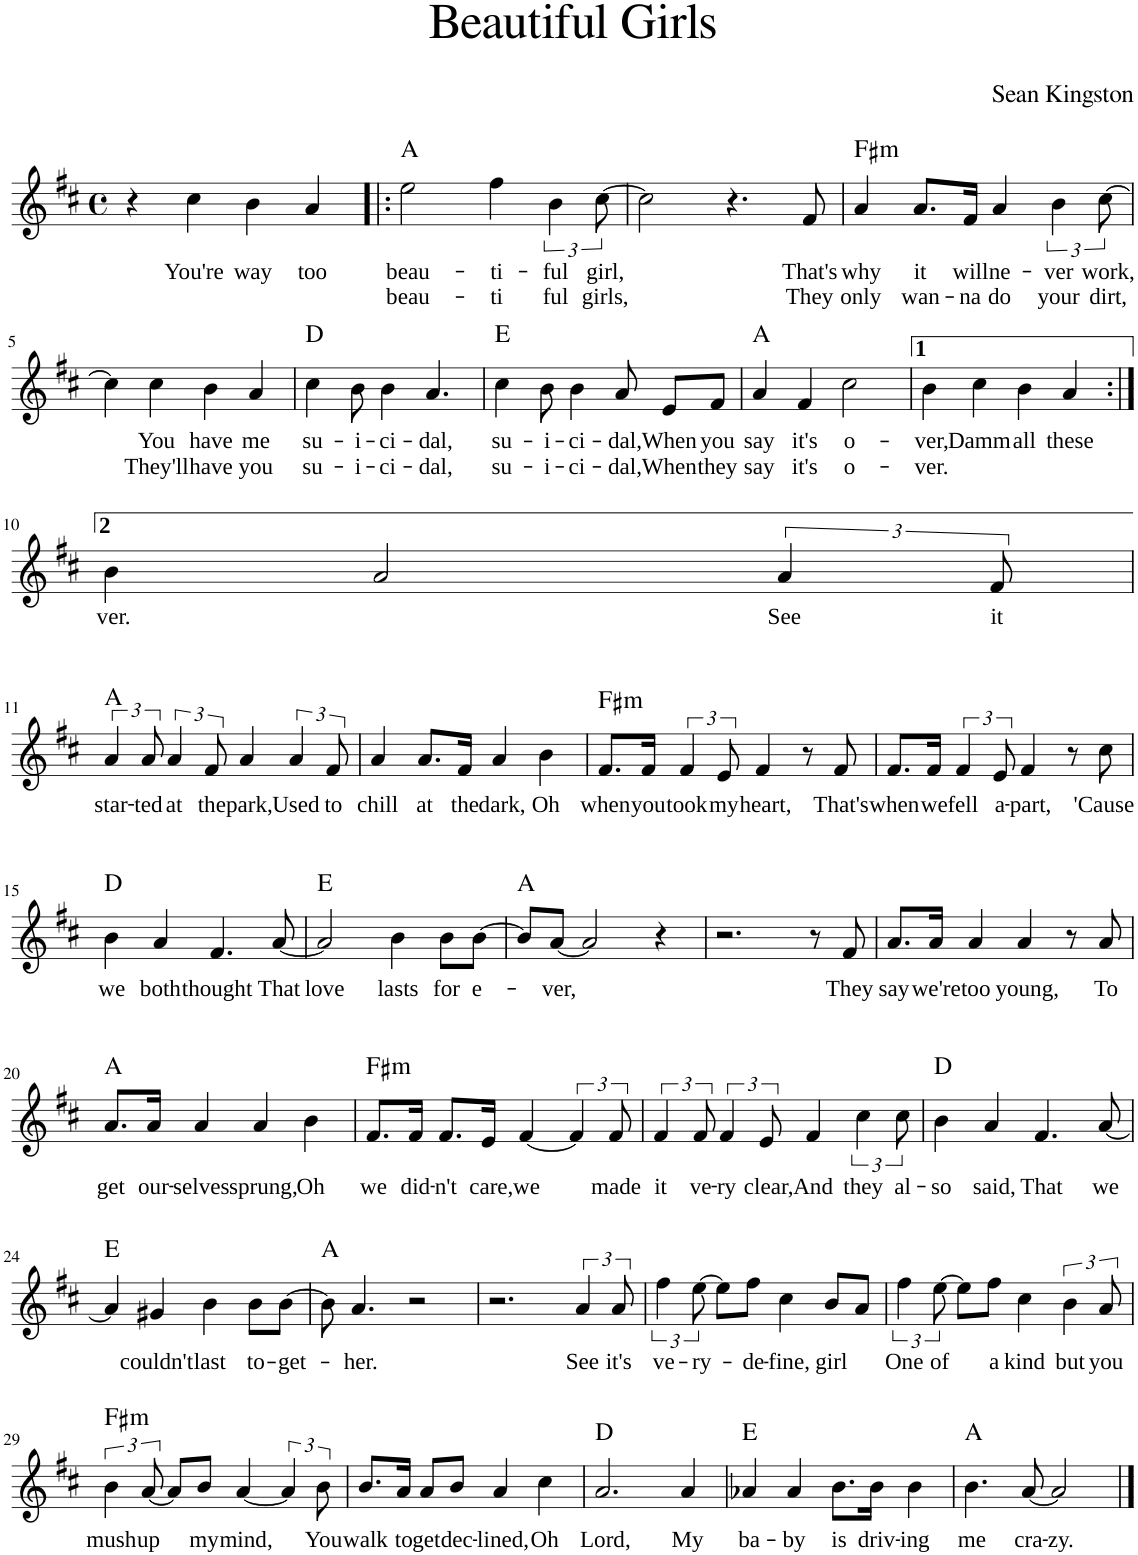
**kern	**text	**text	**harte
*part1	*part1	*part1	*part1
*staff1	*staff1	*staff1	*
*I"Piano	*	*	*
*I'Pno	*	*	*
*clefG2	*	*	*
*k[f#c#]	*	*	*
*M4/4	*	*	*
*met(c)	*	*	*
=1	=1	=1	=1
4r	.	.	.
!	!LO:LY:b	!	!
4cc#\	You're	.	.
!	!LO:LY:b	!	!
4b\	way	.	.
!	!LO:LY:b	!	!
4a/	too	.	.
=2!|:	=2!|:	=2!|:	=2!|:
!	!LO:LY:b	!LO:LY:b	!LO:H:kt=N.C.
2ee\	beau-	beau-	N
!	!LO:LY:b	!LO:LY:b	!
4ff#\	-ti-	-ti	.
!	!LO:LY:b	!LO:LY:b	!
6b\	-ful	ful	.
!	!LO:LY:b	!LO:LY:b	!
[12cc#\	girl,	girls,	.
=3	=3	=3	=3
2cc#\]	.	.	.
4.r	.	.	.
!	!LO:LY:b	!LO:LY:b	!
8f#/	That's	They	.
=4	=4	=4	=4
!	!LO:LY:b	!LO:LY:b	!LO:H:kt=m
4a/	why	only	F#:min
!	!LO:LY:b	!LO:LY:b	!
8.a/L	it	wan-	.
!	!LO:LY:b	!LO:LY:b	!
16f#/Jk	will	-na	.
!	!LO:LY:b	!LO:LY:b	!
4a/	ne-	do	.
!	!LO:LY:b	!LO:LY:b	!
6b\	-ver	your	.
!	!LO:LY:b	!LO:LY:b	!
[12cc#\	work,	dirt,	.
!!LO:LB:g=z
=5	=5	=5	=5
4cc#\]	.	.	.
!	!LO:LY:b	!LO:LY:b	!
4cc#\	You	They'll	.
!	!LO:LY:b	!LO:LY:b	!
4b\	have	have	.
!	!LO:LY:b	!LO:LY:b	!
4a/	me	you	.
=6	=6	=6	=6
!	!LO:LY:b	!LO:LY:b	!LO:H:kt=N.C.
4cc#\	su-	su-	N
!	!LO:LY:b	!LO:LY:b	!
8b\	-i-	-i-	.
!	!LO:LY:b	!LO:LY:b	!
4b\	-ci-	-ci-	.
!	!LO:LY:b	!LO:LY:b	!
4.a/	-dal,	-dal,	.
=7	=7	=7	=7
!	!LO:LY:b	!LO:LY:b	!LO:H:kt=N.C.
4cc#\	su-	su-	N
!	!LO:LY:b	!LO:LY:b	!
8b\	-i-	-i-	.
!	!LO:LY:b	!LO:LY:b	!
4b\	-ci-	-ci-	.
!	!LO:LY:b	!LO:LY:b	!
8a/	-dal,	-dal,	.
!	!LO:LY:b	!LO:LY:b	!
8e/L	When	When	.
!	!LO:LY:b	!LO:LY:b	!
8f#/J	you	they	.
=8	=8	=8	=8
!	!LO:LY:b	!LO:LY:b	!LO:H:kt=N.C.
4a/	say	say	N
!	!LO:LY:b	!LO:LY:b	!
4f#/	it's	it's	.
!	!LO:LY:b	!LO:LY:b	!
2cc#\	o-	o-	.
=9	=9	=9	=9
!	!LO:LY:b	!LO:LY:b	!
4b\	-ver,	-ver.	.
!	!LO:LY:b	!	!
4cc#\	Damm	.	.
!	!LO:LY:b	!	!
4b\	all	.	.
!	!LO:LY:b	!	!
4a/	these	.	.
!!LO:LB:g=z
=10:|!	=10:|!	=10:|!	=10:|!
!	!LO:LY:b	!	!
4b\	ver.	.	.
2a/	.	.	.
!	!LO:LY:b	!	!
6a/	See	.	.
!	!LO:LY:b	!	!
12f#/	it	.	.
!!LO:LB:g=z
=11	=11	=11	=11
!	!LO:LY:b	!	!LO:H:kt=N.C.
6a/	star-	.	N
!	!LO:LY:b	!	!
12a/	-ted	.	.
!	!LO:LY:b	!	!
6a/	at	.	.
!	!LO:LY:b	!	!
12f#/	the	.	.
!	!LO:LY:b	!	!
4a/	park,	.	.
!	!LO:LY:b	!	!
6a/	Used	.	.
!	!LO:LY:b	!	!
12f#/	to	.	.
=12	=12	=12	=12
!	!LO:LY:b	!	!
4a/	chill	.	.
!	!LO:LY:b	!	!
8.a/L	at	.	.
!	!LO:LY:b	!	!
16f#/Jk	the	.	.
!	!LO:LY:b	!	!
4a/	dark,	.	.
!	!LO:LY:b	!	!
4b\	Oh	.	.
=13	=13	=13	=13
!	!LO:LY:b	!	!LO:H:kt=m
8.f#/L	when	.	F#:min
!	!LO:LY:b	!	!
16f#/Jk	you	.	.
!	!LO:LY:b	!	!
6f#/	took	.	.
!	!LO:LY:b	!	!
12e/	my	.	.
!	!LO:LY:b	!	!
4f#/	heart,	.	.
8r	.	.	.
!	!LO:LY:b	!	!
8f#/	That's	.	.
=14	=14	=14	=14
!	!LO:LY:b	!	!
8.f#/L	when	.	.
!	!LO:LY:b	!	!
16f#/Jk	we	.	.
!	!LO:LY:b	!	!
6f#/	fell	.	.
!	!LO:LY:b	!	!
12e/	a-	.	.
!	!LO:LY:b	!	!
4f#/	-part,	.	.
8r	.	.	.
!	!LO:LY:b	!	!
8cc#\	'Cause	.	.
!!LO:LB:g=z
=15	=15	=15	=15
!	!LO:LY:b	!	!LO:H:kt=N.C.
4b\	we	.	N
!	!LO:LY:b	!	!
4a/	both	.	.
!	!LO:LY:b	!	!
4.f#/	thought	.	.
!	!LO:LY:b	!	!
[8a/	That	.	.
=16	=16	=16	=16
!	!LO:LY:b	!	!LO:H:kt=N.C.
2a/]	love	.	N
!	!LO:LY:b	!	!
4b\	lasts	.	.
!	!LO:LY:b	!	!
8b\L	for	.	.
!	!LO:LY:b	!	!
[8b\J	e-	.	.
=17	=17	=17	=17
!	!	!	!LO:H:kt=N.C.
8b/L]	.	.	N
!	!LO:LY:b	!	!
[8a/J	-ver,	.	.
2a/]	.	.	.
4r	.	.	.
=18	=18	=18	=18
2.r	.	.	.
8r	.	.	.
!	!LO:LY:b	!	!
8f#/	They	.	.
=19	=19	=19	=19
!	!LO:LY:b	!	!
8.a/L	say	.	.
!	!LO:LY:b	!	!
16a/Jk	we're	.	.
!	!LO:LY:b	!	!
4a/	too	.	.
!	!LO:LY:b	!	!
4a/	young,	.	.
8r	.	.	.
!	!LO:LY:b	!	!
8a/	To	.	.
!!LO:LB:g=z
=20	=20	=20	=20
!	!LO:LY:b	!	!LO:H:kt=N.C.
8.a/L	get	.	N
!	!LO:LY:b	!	!
16a/Jk	our-	.	.
!	!LO:LY:b	!	!
4a/	-selves	.	.
!	!LO:LY:b	!	!
4a/	sprung,	.	.
!	!LO:LY:b	!	!
4b\	Oh	.	.
=21	=21	=21	=21
!	!LO:LY:b	!	!LO:H:kt=m
8.f#/L	we	.	F#:min
!	!LO:LY:b	!	!
16f#/Jk	did-	.	.
!	!LO:LY:b	!	!
8.f#/L	-n't	.	.
!	!LO:LY:b	!	!
16e/Jk	care,	.	.
!	!LO:LY:b	!	!
[4f#/	we	.	.
6f#/]	.	.	.
!	!LO:LY:b	!	!
12f#/	made	.	.
=22	=22	=22	=22
!	!LO:LY:b	!	!
6f#/	it	.	.
!	!LO:LY:b	!	!
12f#/	ve-	.	.
!	!LO:LY:b	!	!
6f#/	-ry	.	.
!	!LO:LY:b	!	!
12e/	clear,	.	.
!	!LO:LY:b	!	!
4f#/	And	.	.
!	!LO:LY:b	!	!
6cc#\	they	.	.
!	!LO:LY:b	!	!
12cc#\	al-	.	.
=23	=23	=23	=23
!	!LO:LY:b	!	!LO:H:kt=N.C.
4b\	-so	.	N
!	!LO:LY:b	!	!
4a/	said,	.	.
!	!LO:LY:b	!	!
4.f#/	That	.	.
!	!LO:LY:b	!	!
[8a/	we	.	.
!!LO:LB:g=z
=24	=24	=24	=24
!	!	!	!LO:H:kt=N.C.
4a/]	.	.	N
!	!LO:LY:b	!	!
4g#X/	couldn't	.	.
!	!LO:LY:b	!	!
4b\	last	.	.
!	!LO:LY:b	!	!
8b\L	to-	.	.
!	!LO:LY:b	!	!
[8b\J	-get-	.	.
=25	=25	=25	=25
!	!	!	!LO:H:kt=N.C.
8b\]	.	.	N
!	!LO:LY:b	!	!
4.a/	-her.	.	.
2r	.	.	.
=26	=26	=26	=26
2.r	.	.	.
!	!LO:LY:b	!	!
6a/	See	.	.
!	!LO:LY:b	!	!
12a/	it's	.	.
=27	=27	=27	=27
!	!LO:LY:b	!	!
6ff#\	ve-	.	.
!	!LO:LY:b	!	!
[12ee\	-ry-	.	.
8ee\L]	.	.	.
!	!LO:LY:b	!	!
8ff#\J	-de-	.	.
!	!LO:LY:b	!	!
4cc#\	-fine,	.	.
!	!LO:LY:b	!	!
8b/L	girl	.	.
8a/J	.	.	.
=28	=28	=28	=28
!	!LO:LY:b	!	!
6ff#\	One	.	.
!	!LO:LY:b	!	!
[12ee\	of	.	.
8ee\L]	.	.	.
!	!LO:LY:b	!	!
8ff#\J	a	.	.
!	!LO:LY:b	!	!
4cc#\	kind	.	.
!	!LO:LY:b	!	!
6b\	but	.	.
!	!LO:LY:b	!	!
12a/	you	.	.
!!LO:LB:g=z
=29	=29	=29	=29
!	!LO:LY:b	!	!LO:H:kt=m
6b\	mush	.	F#:min
!	!LO:LY:b	!	!
[12a/	up	.	.
8a/L]	.	.	.
!	!LO:LY:b	!	!
8b/J	my	.	.
!	!LO:LY:b	!	!
[4a/	mind,	.	.
6a/]	.	.	.
!	!LO:LY:b	!	!
12b\	You	.	.
=30	=30	=30	=30
!	!LO:LY:b	!	!
8.b/L	walk	.	.
!	!LO:LY:b	!	!
16a/Jk	to	.	.
!	!LO:LY:b	!	!
8a/L	get	.	.
!	!LO:LY:b	!	!
8b/J	dec-	.	.
!	!LO:LY:b	!	!
4a/	-lined,	.	.
!	!LO:LY:b	!	!
4cc#\	Oh	.	.
=31	=31	=31	=31
!	!LO:LY:b	!	!LO:H:kt=N.C.
2.a/	Lord,	.	N
!	!LO:LY:b	!	!
4a/	My	.	.
=32	=32	=32	=32
!	!LO:LY:b	!	!LO:H:kt=N.C.
4a-X/	ba-	.	N
!	!LO:LY:b	!	!
4a-/	-by	.	.
!	!LO:LY:b	!	!
8.b\L	is	.	.
!	!LO:LY:b	!	!
16b\Jk	driv-	.	.
!	!LO:LY:b	!	!
4b\	-ing	.	.
=33	=33	=33	=33
!	!LO:LY:b	!	!LO:H:kt=N.C.
4.b\	me	.	N
!	!LO:LY:b	!	!
[8a/	cra-	.	.
!	!LO:LY:b	!	!
2a/]	-zy.	.	.
==	==	==	==
*-	*-	*-	*-
